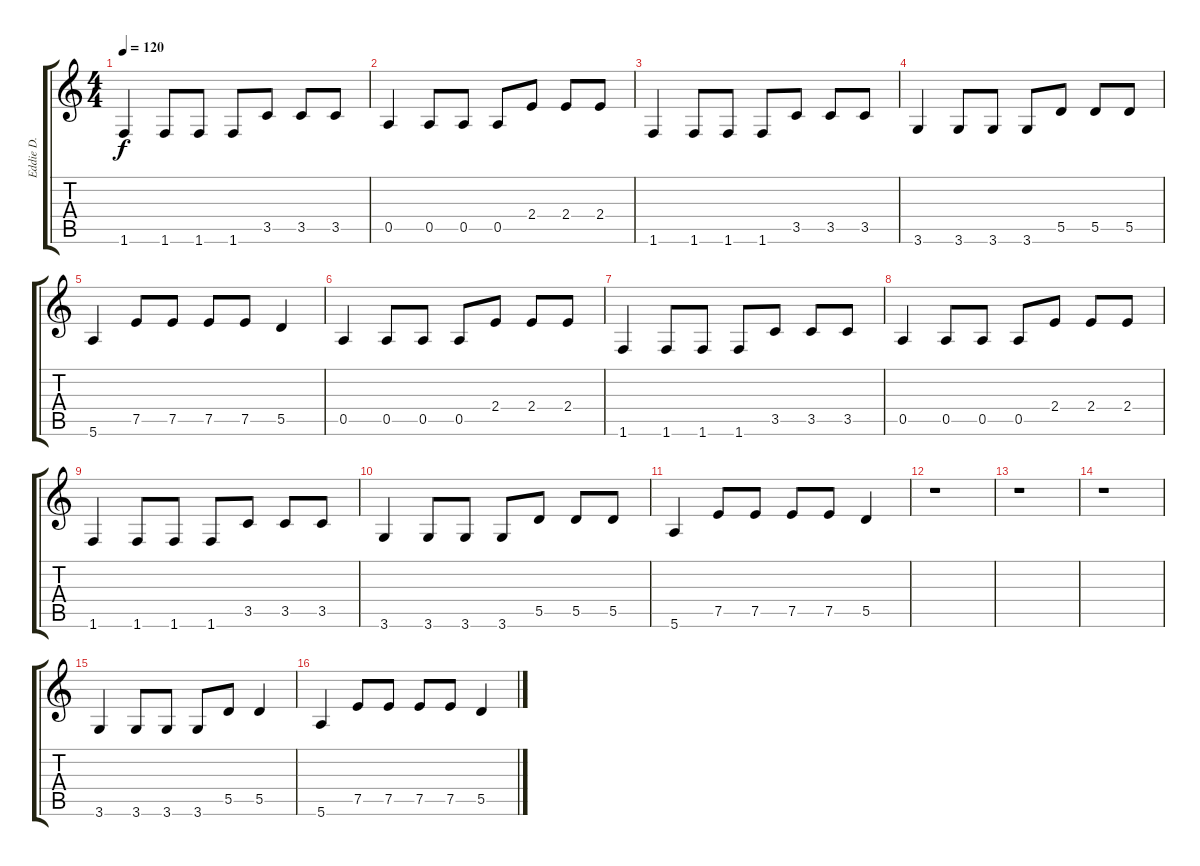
\track ("Eddie D." "Eddie D.") {instrument overdrivenguitar}
\staff {score tabs}
\tuning (E4 B3 G3 D3 A2 E2) {hide}
\ts (4 4)
\tempo 120
\clef g2
\ks c
1.6.4{dy f} 1.6.8 1.6.8 1.6.8 3.5.8 3.5.8 3.5.8 |
0.5.4 0.5.8 0.5.8 0.5.8 2.4.8 2.4.8 2.4.8 |
1.6.4 1.6.8 1.6.8 1.6.8 3.5.8 3.5.8 3.5.8 |
3.6.4 3.6.8 3.6.8 3.6.8 5.5.8 5.5.8 5.5.8 |
5.6.4 7.5.8 7.5.8 7.5.8 7.5.8 5.5.4 |
0.5.4 0.5.8 0.5.8 0.5.8 2.4.8 2.4.8 2.4.8 |
1.6.4 1.6.8 1.6.8 1.6.8 3.5.8 3.5.8 3.5.8 |
0.5.4 0.5.8 0.5.8 0.5.8 2.4.8 2.4.8 2.4.8 |
1.6.4 1.6.8 1.6.8 1.6.8 3.5.8 3.5.8 3.5.8 |
3.6.4 3.6.8 3.6.8 3.6.8 5.5.8 5.5.8 5.5.8 |
5.6.4 7.5.8 7.5.8 7.5.8 7.5.8 5.5.4 |
r.1 |
r.1 |
r.1 |
3.6.4 3.6.8 3.6.8 3.6.8 5.5.8 5.5.4 |
5.6.4 7.5.8 7.5.8 7.5.8 7.5.8 5.5.4
